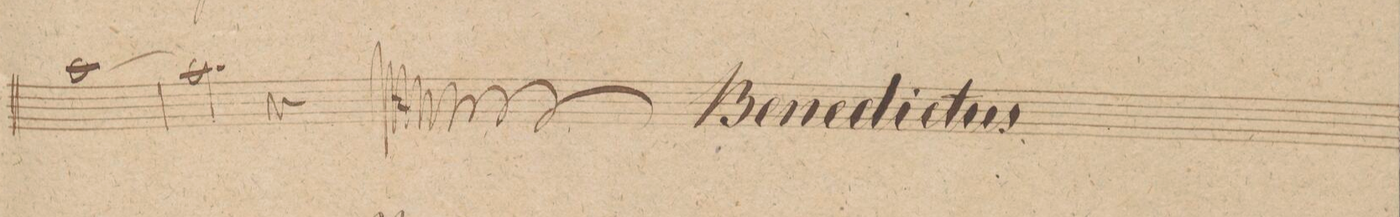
**kern	**dynam
*I"Oboi 1mo	*
*clefG2	*
*k[f#c#g#]	*
*met(c)	*
*M4/4	*
[1aa	.
=92	=92
2.aa\]	.
4r	.
==	==
*-	*-
